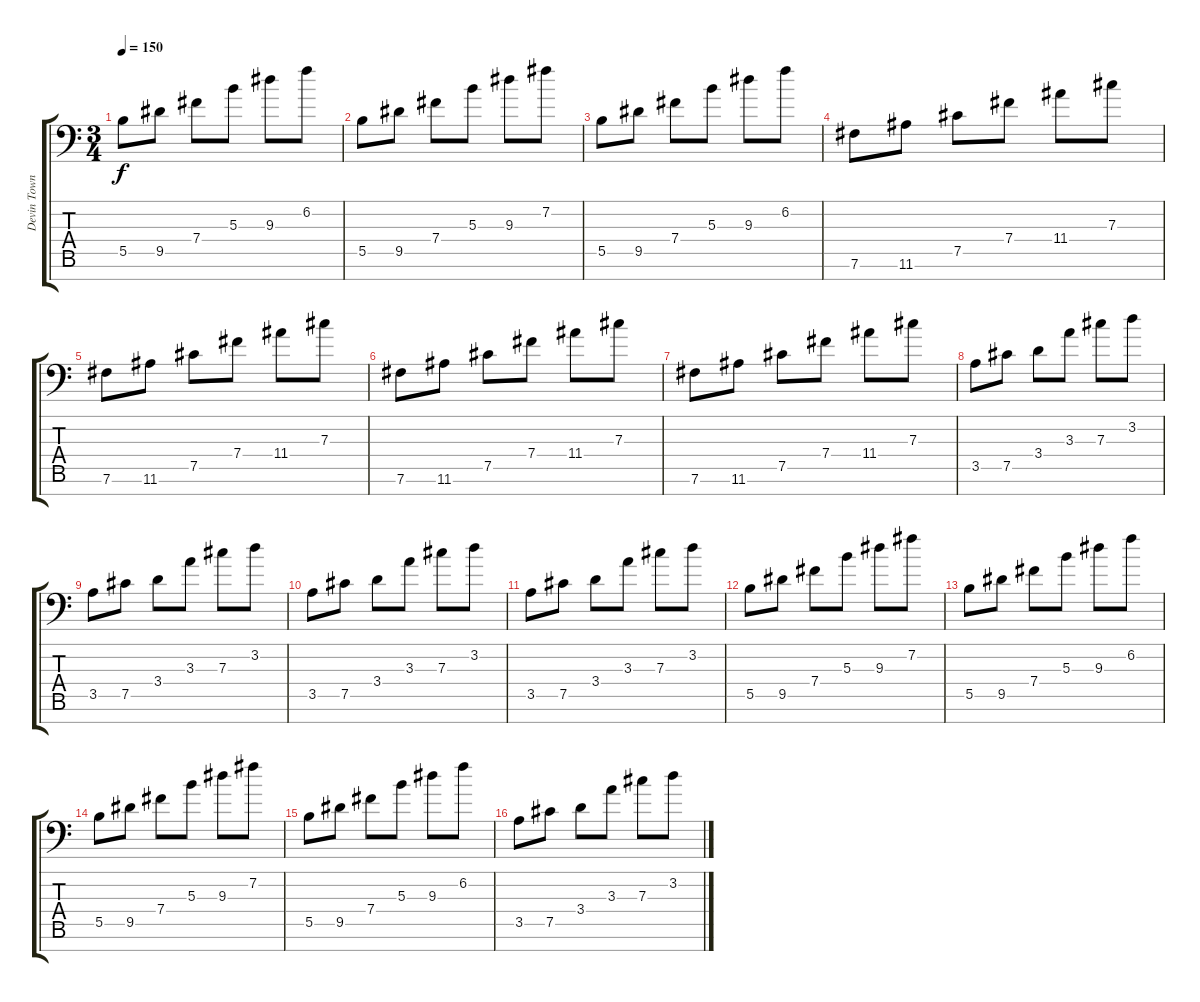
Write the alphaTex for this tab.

\track ("Devin Townsend" "Devin Town") {instrument distortionguitar}
\staff {score tabs}
\tuning (Eb4 B3 Gb3 B2 Gb2 B1 Gb1) {hide}
\ts (3 4)
\tempo 150
\clef f4
\ks c
5.5.8{dy f} 9.5.8 7.4.8 5.3.8 9.3.8 6.2.8 |
5.5.8 9.5.8 7.4.8 5.3.8 9.3.8 7.2.8 |
5.5.8 9.5.8 7.4.8 5.3.8 9.3.8 6.2.8 |
7.6.8 11.6.8 7.5.8 7.4.8 11.4.8 7.3.8 |
7.6.8 11.6.8 7.5.8 7.4.8 11.4.8 7.3.8 |
7.6.8 11.6.8 7.5.8 7.4.8 11.4.8 7.3.8 |
7.6.8 11.6.8 7.5.8 7.4.8 11.4.8 7.3.8 |
3.5.8 7.5.8 3.4.8 3.3.8 7.3.8 3.2.8 |
3.5.8 7.5.8 3.4.8 3.3.8 7.3.8 3.2.8 |
3.5.8 7.5.8 3.4.8 3.3.8 7.3.8 3.2.8 |
3.5.8 7.5.8 3.4.8 3.3.8 7.3.8 3.2.8 |
5.5.8 9.5.8 7.4.8 5.3.8 9.3.8 7.2.8 |
5.5.8 9.5.8 7.4.8 5.3.8 9.3.8 6.2.8 |
5.5.8 9.5.8 7.4.8 5.3.8 9.3.8 7.2.8 |
5.5.8 9.5.8 7.4.8 5.3.8 9.3.8 6.2.8 |
3.5.8 7.5.8 3.4.8 3.3.8 7.3.8 3.2.8
